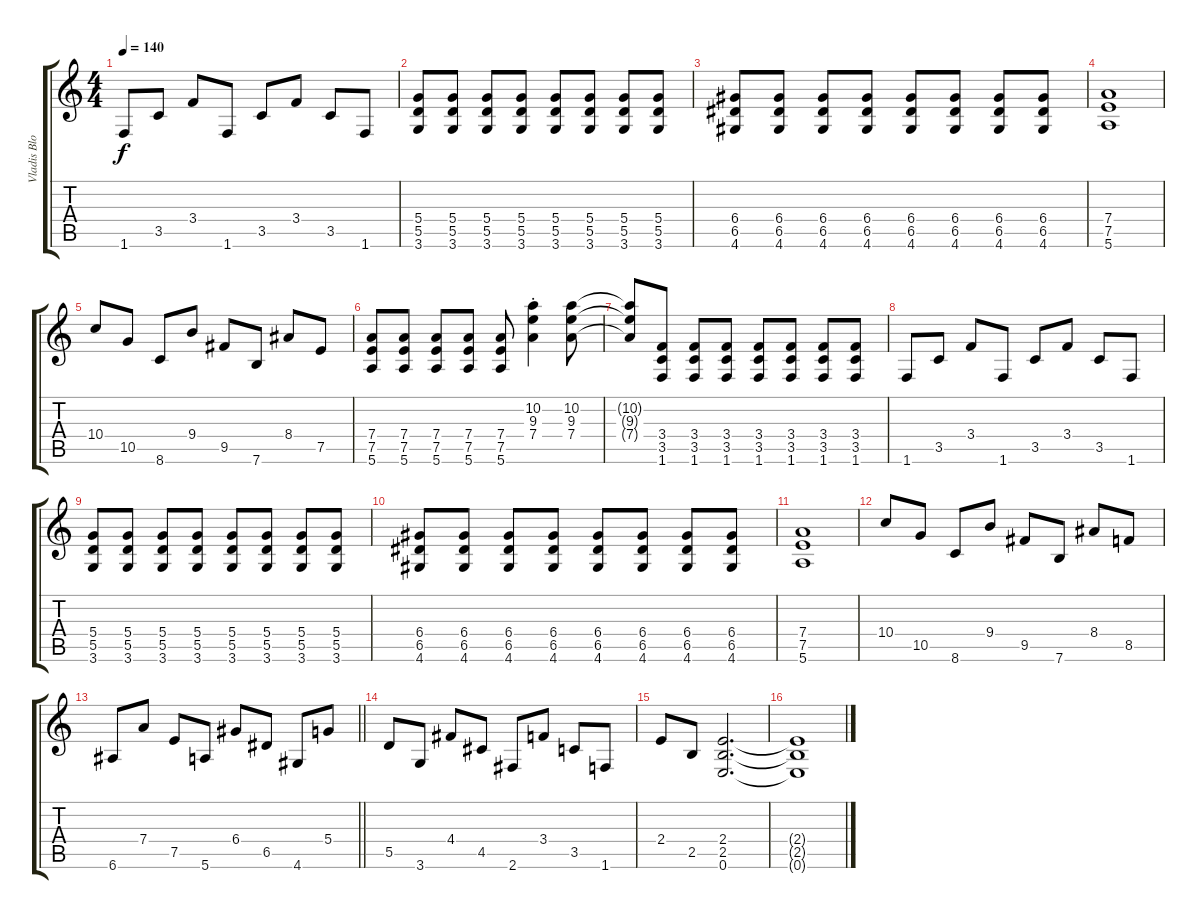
\track ("Vladis Blooder" "Vladis Blo") {instrument distortionguitar bank 22}
\staff {score tabs}
\tuning (E4 B3 G3 D3 A2 E2) {hide}
\ts (4 4)
\tempo 140
\clef g2
\ks c
1.6.8{dy f} 3.5.8 3.4.8 1.6.8 3.5.8 3.4.8 3.5.8 1.6.8 |
(5.4 5.5 3.6).8 (5.4 5.5 3.6).8 (5.4 5.5 3.6).8 (5.4 5.5 3.6).8 (5.4 5.5 3.6).8 (5.4 5.5 3.6).8 (5.4 5.5 3.6).8 (5.4 5.5 3.6).8 |
(6.4 6.5 4.6).8 (6.4 6.5 4.6).8 (6.4 6.5 4.6).8 (6.4 6.5 4.6).8 (6.4 6.5 4.6).8 (6.4 6.5 4.6).8 (6.4 6.5 4.6).8 (6.4 6.5 4.6).8 |
(7.4 7.5 5.6).1 |
10.4.8 10.5.8 8.6.8 9.4.8 9.5.8 7.6.8 8.4.8 7.5.8 |
(7.4 7.5 5.6).8 (7.4 7.5 5.6).8 (7.4 7.5 5.6).8 (7.4 7.5 5.6).8 (7.4 7.5 5.6).8 (10.2{st} 9.3{st} 7.4{st}).4 (10.2 9.3 7.4).8 |
(10.2{t} 9.3{t} 7.4{t}).8 (3.4 3.5 1.6).8 (3.4 3.5 1.6).8 (3.4 3.5 1.6).8 (3.4 3.5 1.6).8 (3.4 3.5 1.6).8 (3.4 3.5 1.6).8 (3.4 3.5 1.6).8 |
1.6.8 3.5.8 3.4.8 1.6.8 3.5.8 3.4.8 3.5.8 1.6.8 |
(5.4 5.5 3.6).8 (5.4 5.5 3.6).8 (5.4 5.5 3.6).8 (5.4 5.5 3.6).8 (5.4 5.5 3.6).8 (5.4 5.5 3.6).8 (5.4 5.5 3.6).8 (5.4 5.5 3.6).8 |
(6.4 6.5 4.6).8 (6.4 6.5 4.6).8 (6.4 6.5 4.6).8 (6.4 6.5 4.6).8 (6.4 6.5 4.6).8 (6.4 6.5 4.6).8 (6.4 6.5 4.6).8 (6.4 6.5 4.6).8 |
(7.4 7.5 5.6).1 |
10.4.8 10.5.8 8.6.8 9.4.8 9.5.8 7.6.8 8.4.8 8.5.8 |
\barLineRight lightlight
6.6.8 7.4.8 7.5.8 5.6.8 6.4.8 6.5.8 4.6.8 5.4.8 |
5.5.8 3.6.8 4.4.8 4.5.8 2.6.8 3.4.8 3.5.8 1.6.8 |
2.4.8 2.5.8 (2.4 2.5 0.6).2{d} |
(2.4{t} 2.5{t} 0.6{t}).1
